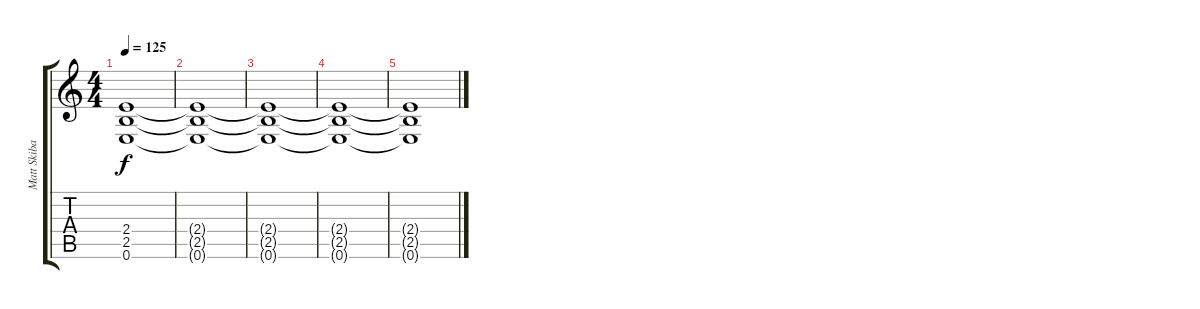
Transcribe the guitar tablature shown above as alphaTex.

\track ("Matt Skiba(End Fill)" "Matt Skiba") {instrument distortionguitar}
\staff {score tabs}
\tuning (E4 B3 G3 D3 A2 E2) {hide}
\ts (4 4)
\tempo 125
\clef g2
\ks c
(2.4 2.5 0.6).1{dy f} |
(2.4{t} 2.5{t} 0.6{t}).1 |
(2.4{t} 2.5{t} 0.6{t}).1 |
(2.4{t} 2.5{t} 0.6{t}).1 |
(2.4{t} 2.5{t} 0.6{t}).1
